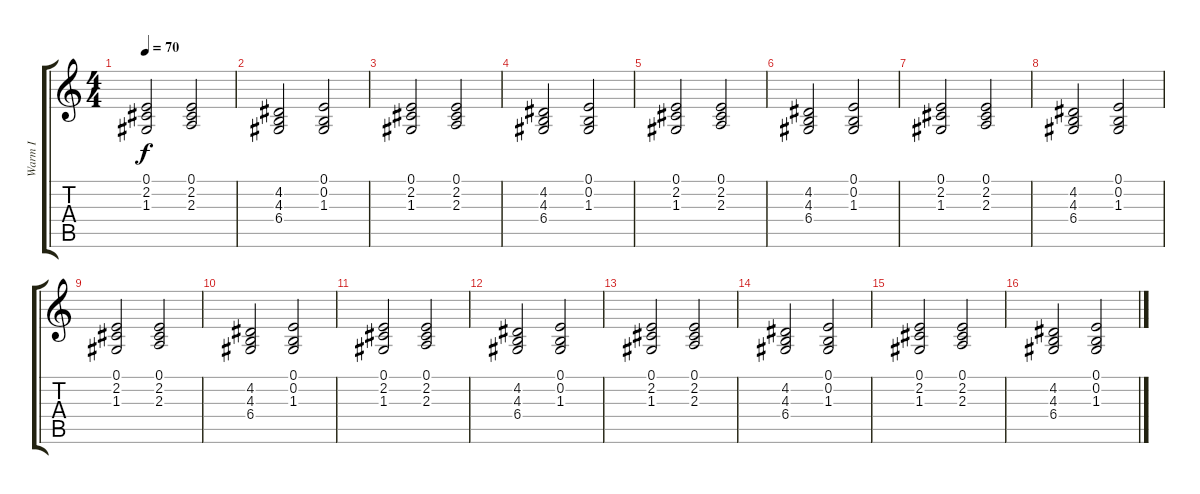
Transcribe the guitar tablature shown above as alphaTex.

\track ("Warm I" "Warm I") {instrument pad2warm}
\staff {score tabs}
\tuning (E4 B3 G3 D3 A2 E2) {hide}
\ts (4 4)
\tempo 70
\clef g2
\ks c
(0.1 2.2 1.3).2{dy f} (0.1 2.2 2.3).2 |
(4.2 4.3 6.4).2 (0.1 0.2 1.3).2 |
(0.1 2.2 1.3).2 (0.1 2.2 2.3).2 |
(4.2 4.3 6.4).2 (0.1 0.2 1.3).2 |
(0.1 2.2 1.3).2 (0.1 2.2 2.3).2 |
(4.2 4.3 6.4).2 (0.1 0.2 1.3).2 |
(0.1 2.2 1.3).2 (0.1 2.2 2.3).2 |
(4.2 4.3 6.4).2 (0.1 0.2 1.3).2 |
(0.1 2.2 1.3).2 (0.1 2.2 2.3).2 |
(4.2 4.3 6.4).2 (0.1 0.2 1.3).2 |
(0.1 2.2 1.3).2 (0.1 2.2 2.3).2 |
(4.2 4.3 6.4).2 (0.1 0.2 1.3).2 |
(0.1 2.2 1.3).2 (0.1 2.2 2.3).2 |
(4.2 4.3 6.4).2 (0.1 0.2 1.3).2 |
(0.1 2.2 1.3).2 (0.1 2.2 2.3).2 |
(4.2 4.3 6.4).2 (0.1 0.2 1.3).2
